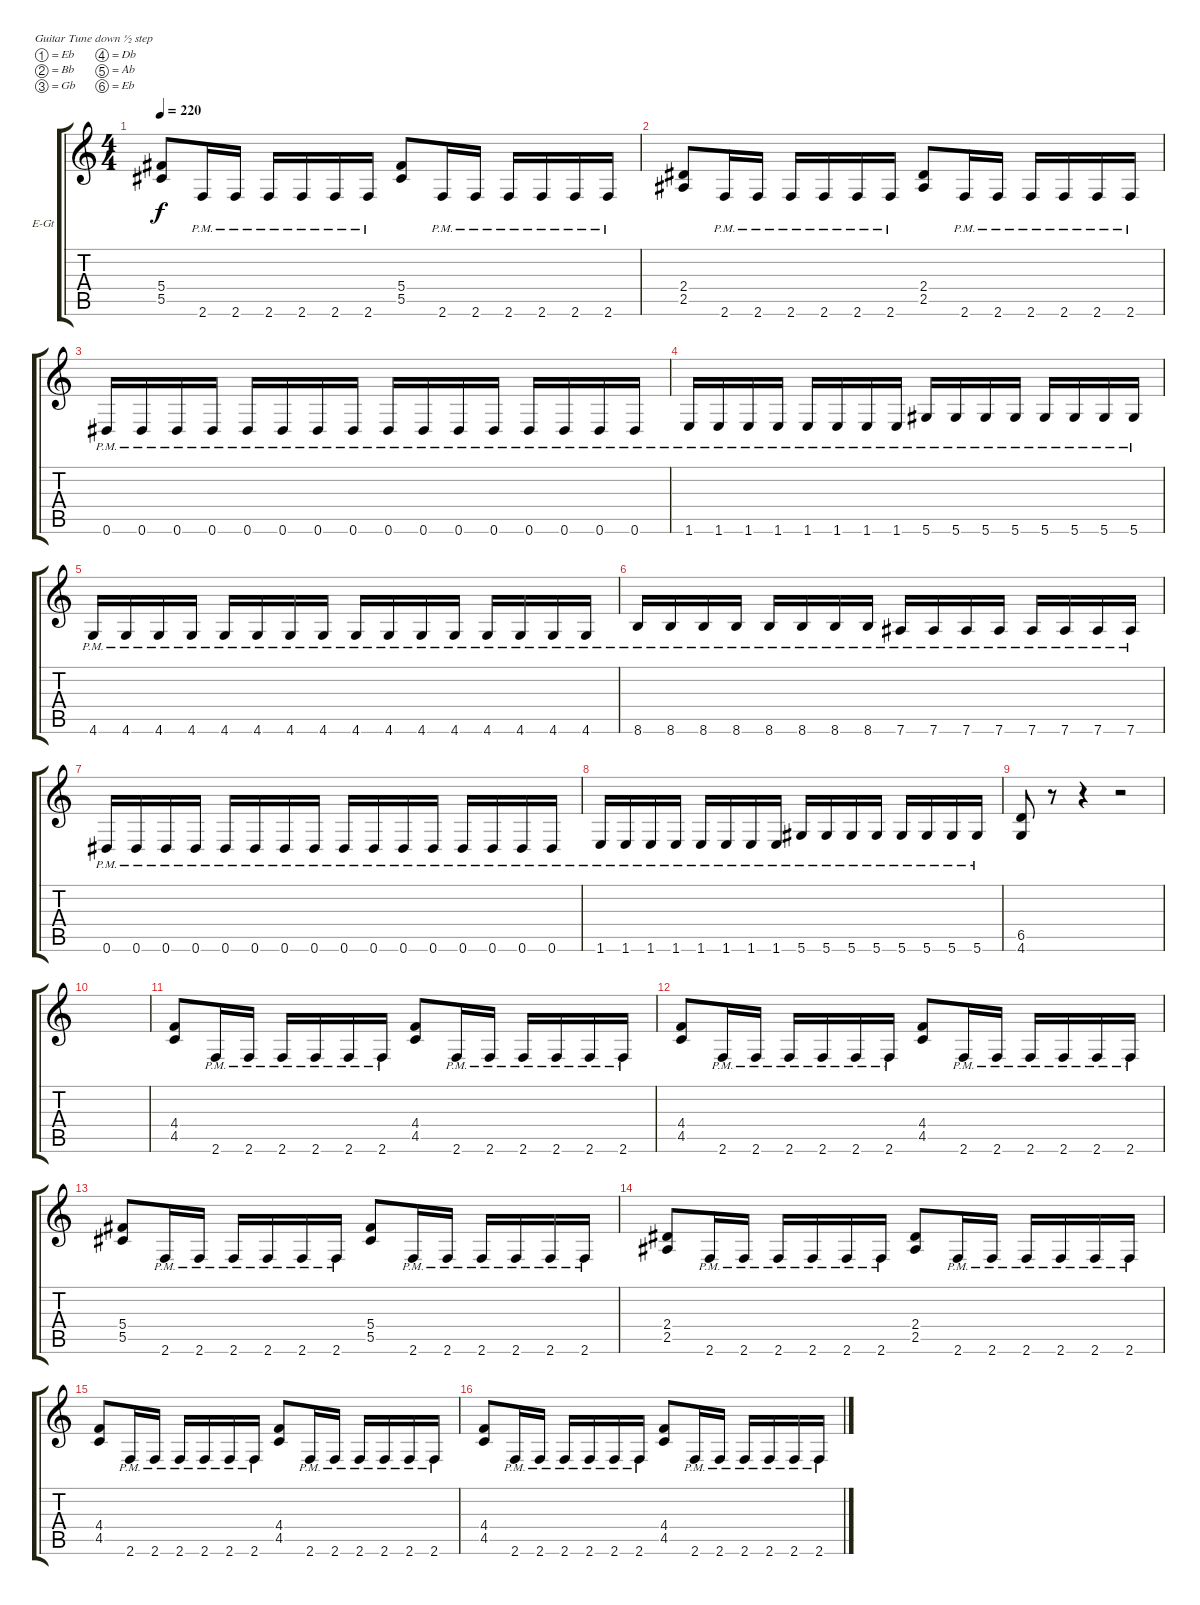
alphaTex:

\bracketExtendMode groupsimilarinstruments
\firstSystemTrackNameOrientation horizontal
\otherSystemsTrackNameOrientation horizontal
\track ("Kerry King" "E-Gt") {instrument distortionguitar}
\staff {score tabs}
\tuning (Eb4 Bb3 Gb3 Db3 Ab2 Eb2)
\ts (4 4)
\tempo 220
\clef g2
\ks c
(5.4 5.5).8{dy f} 2.6{pm}.16 2.6{pm}.16 2.6{pm}.16 2.6{pm}.16 2.6{pm}.16 2.6{pm}.16 (5.4 5.5).8 2.6{pm}.16 2.6{pm}.16 2.6{pm}.16 2.6{pm}.16 2.6{pm}.16 2.6{pm}.16 |
(2.4 2.5).8 2.6{pm}.16 2.6{pm}.16 2.6{pm}.16 2.6{pm}.16 2.6{pm}.16 2.6{pm}.16 (2.4 2.5).8 2.6{pm}.16 2.6{pm}.16 2.6{pm}.16 2.6{pm}.16 2.6{pm}.16 2.6{pm}.16 |
0.6{pm}.16 0.6{pm}.16 0.6{pm}.16 0.6{pm}.16 0.6{pm}.16 0.6{pm}.16 0.6{pm}.16 0.6{pm}.16 0.6{pm}.16 0.6{pm}.16 0.6{pm}.16 0.6{pm}.16 0.6{pm}.16 0.6{pm}.16 0.6{pm}.16 0.6{pm}.16 |
1.6{pm}.16 1.6{pm}.16 1.6{pm}.16 1.6{pm}.16 1.6{pm}.16 1.6{pm}.16 1.6{pm}.16 1.6{pm}.16 5.6{pm}.16 5.6{pm}.16 5.6{pm}.16 5.6{pm}.16 5.6{pm}.16 5.6{pm}.16 5.6{pm}.16 5.6{pm}.16 |
4.6{pm}.16 4.6{pm}.16 4.6{pm}.16 4.6{pm}.16 4.6{pm}.16 4.6{pm}.16 4.6{pm}.16 4.6{pm}.16 4.6{pm}.16 4.6{pm}.16 4.6{pm}.16 4.6{pm}.16 4.6{pm}.16 4.6{pm}.16 4.6{pm}.16 4.6{pm}.16 |
8.6{pm}.16 8.6{pm}.16 8.6{pm}.16 8.6{pm}.16 8.6{pm}.16 8.6{pm}.16 8.6{pm}.16 8.6{pm}.16 7.6{pm}.16 7.6{pm}.16 7.6{pm}.16 7.6{pm}.16 7.6{pm}.16 7.6{pm}.16 7.6{pm}.16 7.6{pm}.16 |
0.6{pm}.16 0.6{pm}.16 0.6{pm}.16 0.6{pm}.16 0.6{pm}.16 0.6{pm}.16 0.6{pm}.16 0.6{pm}.16 0.6{pm}.16 0.6{pm}.16 0.6{pm}.16 0.6{pm}.16 0.6{pm}.16 0.6{pm}.16 0.6{pm}.16 0.6{pm}.16 |
1.6{pm}.16 1.6{pm}.16 1.6{pm}.16 1.6{pm}.16 1.6{pm}.16 1.6{pm}.16 1.6{pm}.16 1.6{pm}.16 5.6{pm}.16 5.6{pm}.16 5.6{pm}.16 5.6{pm}.16 5.6{pm}.16 5.6{pm}.16 5.6{pm}.16 5.6{pm}.16 |
(6.5 4.6).8 r.8 r.4 r.2 |
|
(4.4 4.5).8 2.6{pm}.16 2.6{pm}.16 2.6{pm}.16 2.6{pm}.16 2.6{pm}.16 2.6{pm}.16 (4.4 4.5).8 2.6{pm}.16 2.6{pm}.16 2.6{pm}.16 2.6{pm}.16 2.6{pm}.16 2.6{pm}.16 |
(4.4 4.5).8 2.6{pm}.16 2.6{pm}.16 2.6{pm}.16 2.6{pm}.16 2.6{pm}.16 2.6{pm}.16 (4.4 4.5).8 2.6{pm}.16 2.6{pm}.16 2.6{pm}.16 2.6{pm}.16 2.6{pm}.16 2.6{pm}.16 |
(5.4 5.5).8 2.6{pm}.16 2.6{pm}.16 2.6{pm}.16 2.6{pm}.16 2.6{pm}.16 2.6{pm}.16 (5.4 5.5).8 2.6{pm}.16 2.6{pm}.16 2.6{pm}.16 2.6{pm}.16 2.6{pm}.16 2.6{pm}.16 |
(2.4 2.5).8 2.6{pm}.16 2.6{pm}.16 2.6{pm}.16 2.6{pm}.16 2.6{pm}.16 2.6{pm}.16 (2.4 2.5).8 2.6{pm}.16 2.6{pm}.16 2.6{pm}.16 2.6{pm}.16 2.6{pm}.16 2.6{pm}.16 |
(4.4 4.5).8 2.6{pm}.16 2.6{pm}.16 2.6{pm}.16 2.6{pm}.16 2.6{pm}.16 2.6{pm}.16 (4.4 4.5).8 2.6{pm}.16 2.6{pm}.16 2.6{pm}.16 2.6{pm}.16 2.6{pm}.16 2.6{pm}.16 |
(4.4 4.5).8 2.6{pm}.16 2.6{pm}.16 2.6{pm}.16 2.6{pm}.16 2.6{pm}.16 2.6{pm}.16 (4.4 4.5).8 2.6{pm}.16 2.6{pm}.16 2.6{pm}.16 2.6{pm}.16 2.6{pm}.16 2.6{pm}.16
